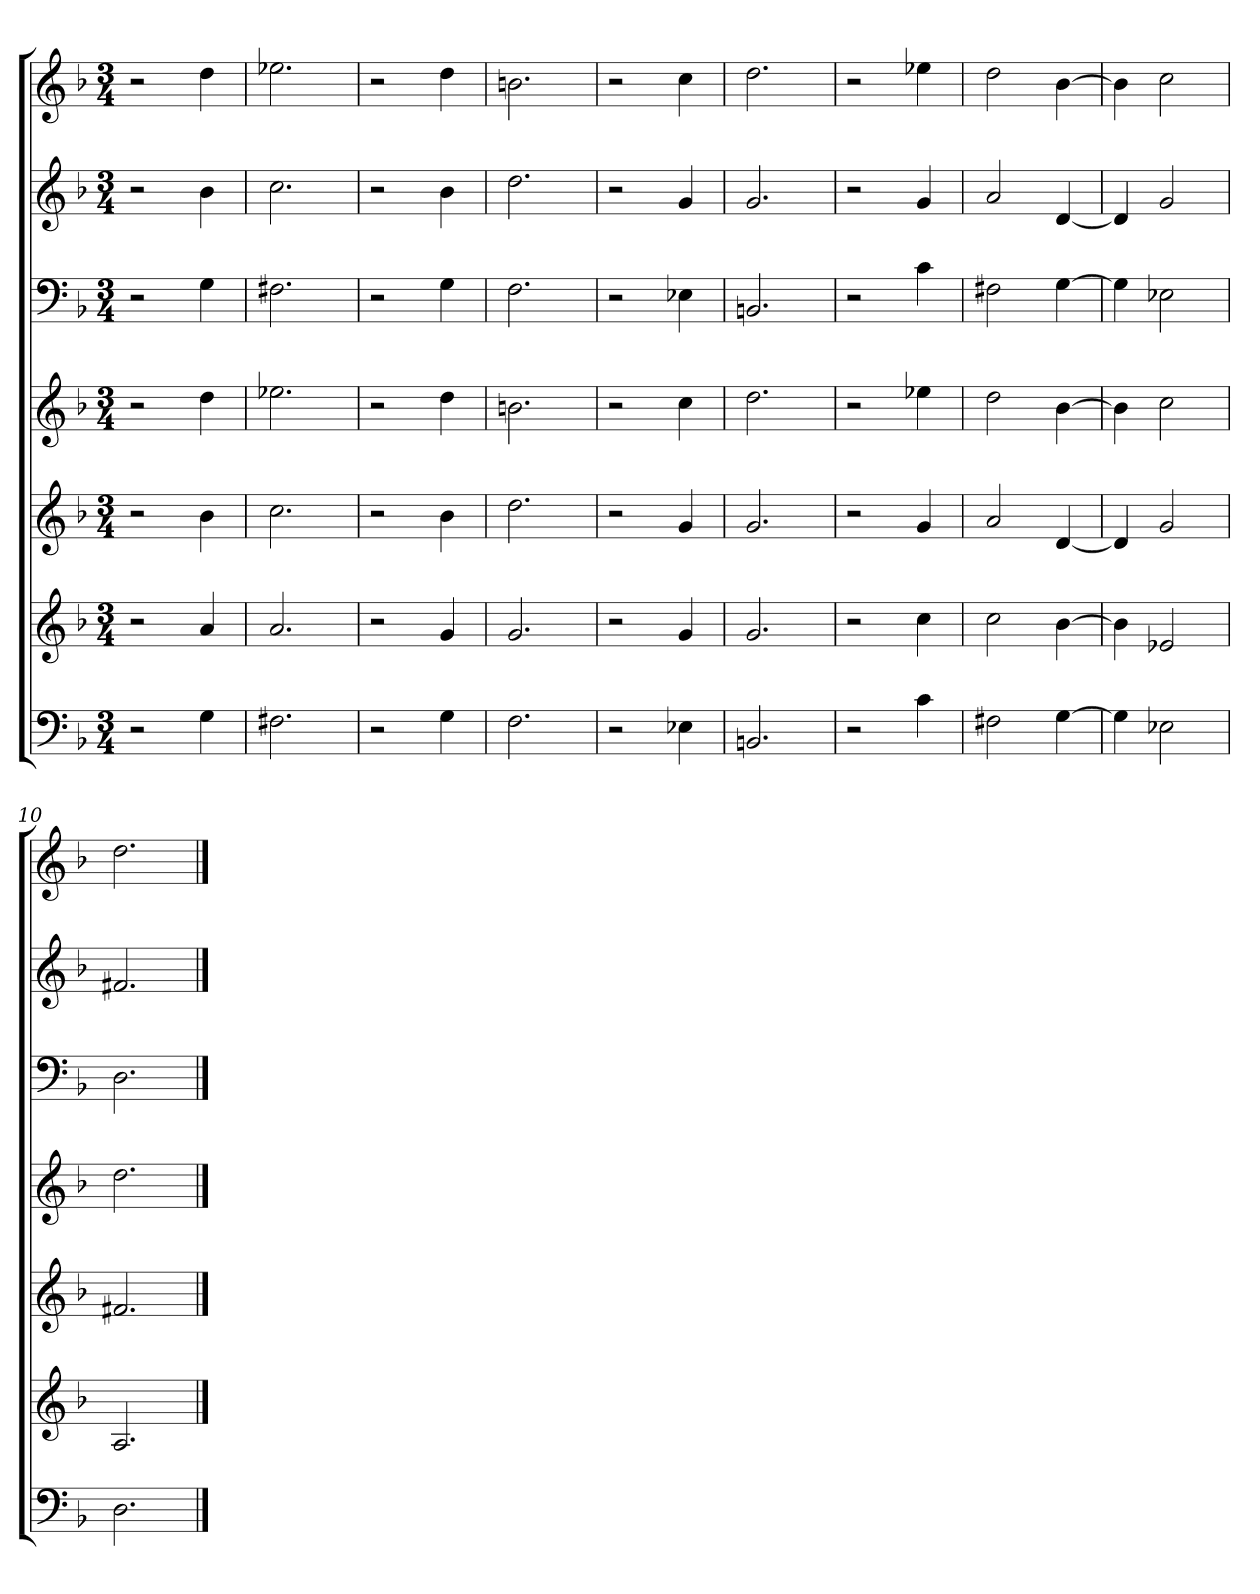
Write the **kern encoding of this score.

**kern	**kern	**kern	**kern	**kern	**kern	**kern
*part7	*part6	*part5	*part4	*part3	*part2	*part1
*staff7	*staff6	*staff5	*staff4	*staff3	*staff2	*staff1
*k[b-]	*k[b-]	*k[b-]	*k[b-]	*k[b-]	*k[b-]	*k[b-]
*d:	*d:	*d:	*d:	*d:	*d:	*d:
*M3/4	*M3/4	*M3/4	*M3/4	*M3/4	*M3/4	*M3/4
=1	=1	=1	=1	=1	=1	=1
2r	2r	2r	2r	2r	2r	2r
4G	4a	4b-	4dd	4G	4b-	4dd
=2	=2	=2	=2	=2	=2	=2
2.F#X	2.a	2.cc	2.ee-X	2.F#X	2.cc	2.ee-X
=3	=3	=3	=3	=3	=3	=3
2r	2r	2r	2r	2r	2r	2r
4G	4g	4b-	4dd	4G	4b-	4dd
=4	=4	=4	=4	=4	=4	=4
2.F	2.g	2.dd	2.bn	2.F	2.dd	2.bn
=5	=5	=5	=5	=5	=5	=5
2r	2r	2r	2r	2r	2r	2r
4E-X	4g	4g	4cc	4E-X	4g	4cc
=6	=6	=6	=6	=6	=6	=6
2.BBn	2.g	2.g	2.dd	2.BBn	2.g	2.dd
=7	=7	=7	=7	=7	=7	=7
2r	2r	2r	2r	2r	2r	2r
4c	4cc	4g	4ee-X	4c	4g	4ee-X
=8	=8	=8	=8	=8	=8	=8
2F#X	2cc	2a	2dd	2F#X	2a	2dd
[4G	[4b-	[4d	[4b-	[4G	[4d	[4b-
=9	=9	=9	=9	=9	=9	=9
4G]	4b-]	4d]	4b-]	4G]	4d]	4b-]
2E-X	2e-X	2g	2cc	2E-X	2g	2cc
=10	=10	=10	=10	=10	=10	=10
2.D	2.A	2.f#X	2.dd	2.D	2.f#X	2.dd
==	==	==	==	==	==	==
*-	*-	*-	*-	*-	*-	*-
